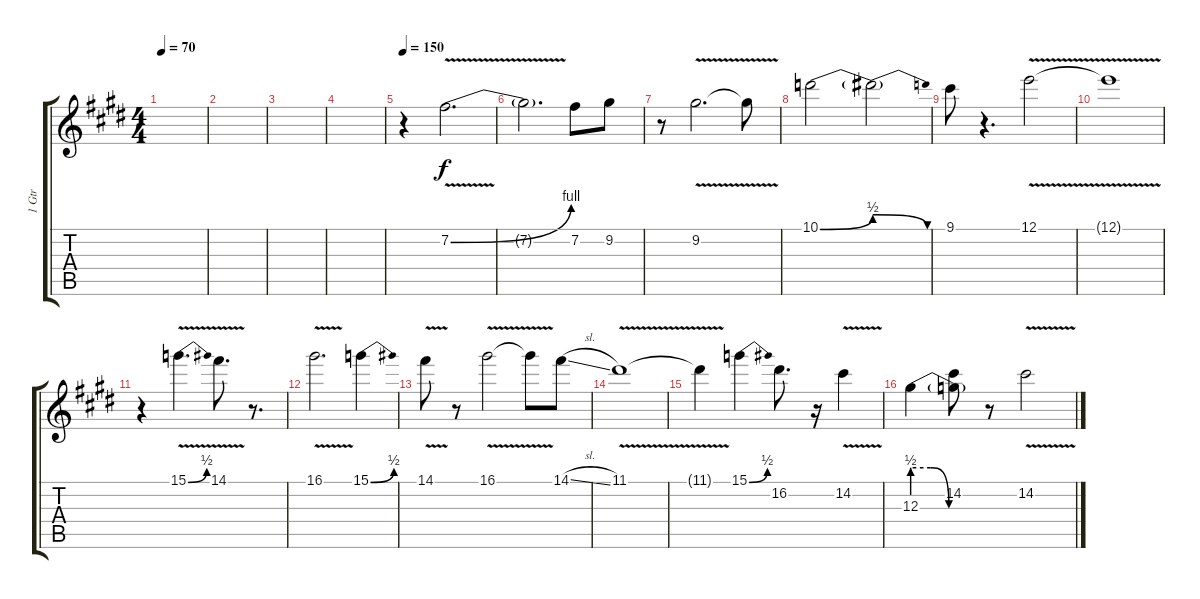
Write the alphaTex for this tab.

\track ("1 Gtr" "1 Gtr") {instrument electricguitarjazz}
\staff {score tabs}
\tuning (E4 B3 G3 D3 A2 E2) {hide}
\ts (4 4)
\tempo 70
\clef g2
\ks e
|
|
|
|
\tempo 150
r.4 7.2{be (bend 0 0 60 4) v}.2{d} |
7.2{t}.2{d} 7.2.8 9.2.8 |
r.8 9.2{v}.2{d} 9.2{t}.8 |
10.1{be (bend 0 0 60 2)}.2 10.1{be (release 0 2 60 0) t}.2 |
9.1.8 r.4{d} 12.1{v}.2 |
12.1{t}.1 |
r.4 15.1{be (bend 0 0 60 2) v}.4{d} 14.1{v}.8{d} r.8{d} |
16.1{v}.2{d} 15.1{be (bend 0 0 60 2)}.4 |
14.1{v}.8 r.8 16.1{v}.2 16.1{t}.8 14.1{sl}.8 |
11.1{v}.1 |
11.1{t}.4 15.1{be (bend 0 0 60 2)}.4 16.2.8{d} r.16 14.2{v}.4 |
12.3{be (custom 0 2 15 2 30 0 60 0)}.4 (14.2 12.3{t}).8 r.8 14.2{v}.2
